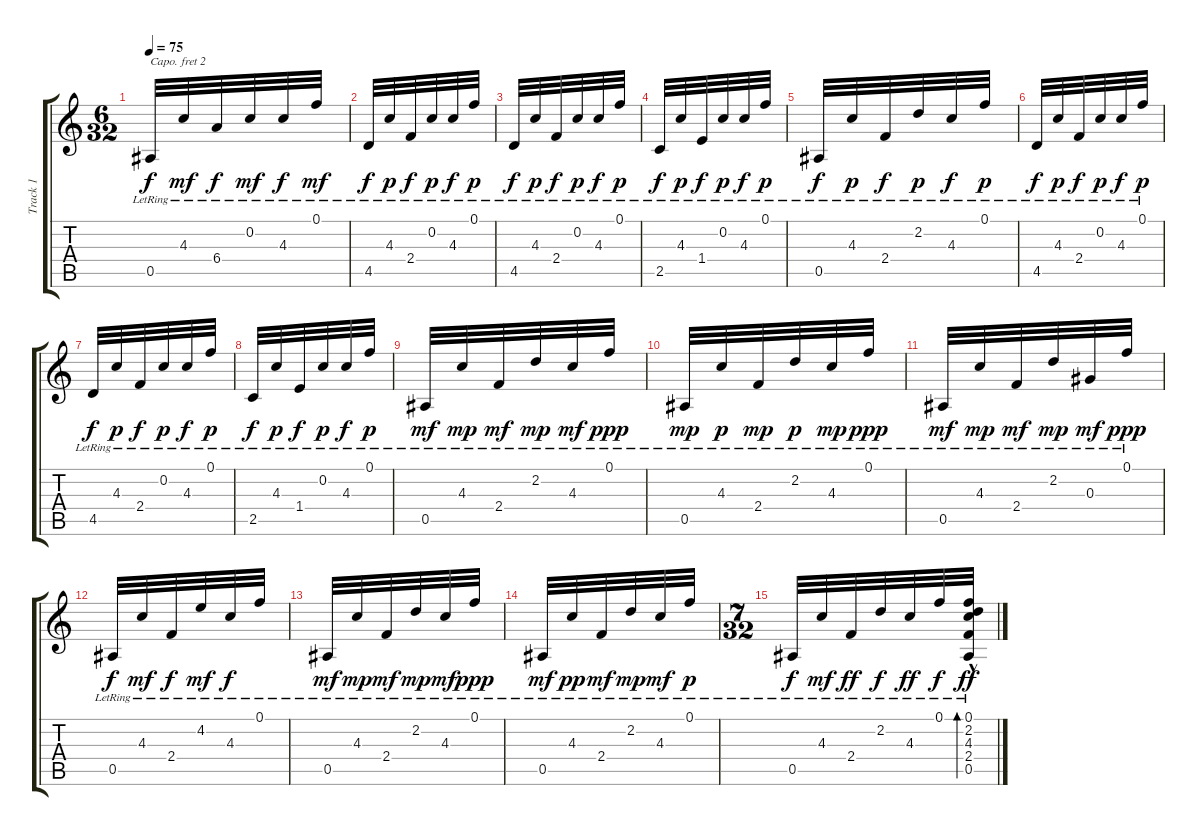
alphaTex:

\track ("Track 1" "Track 1") {instrument acousticguitarsteel bank 22}
\staff {score tabs}
\capo 2
\tuning (Eb4 Bb3 Gb3 Db3 Ab2 Eb2) {hide}
\ts (6 32)
\tempo 75
\clef g2
\ks c
0.5{lr}.32{dy f} 4.3{lr}.32{dy mf} 6.4{lr}.32{dy f} 0.2{lr}.32{dy mf} 4.3{lr}.32{dy f} 0.1{lr}.32{dy mf} |
4.5{lr}.32{dy f} 4.3{lr}.32{dy p} 2.4{lr}.32{dy f} 0.2{lr}.32{dy p} 4.3{lr}.32{dy f} 0.1{lr}.32{dy p} |
4.5{lr}.32{dy f} 4.3{lr}.32{dy p} 2.4{lr}.32{dy f} 0.2{lr}.32{dy p} 4.3{lr}.32{dy f} 0.1{lr}.32{dy p} |
2.5{lr}.32{dy f} 4.3{lr}.32{dy p} 1.4{lr}.32{dy f} 0.2{lr}.32{dy p} 4.3{lr}.32{dy f} 0.1{lr}.32{dy p} |
0.5{lr}.32{dy f} 4.3{lr}.32{dy p} 2.4{lr}.32{dy f} 2.2{lr}.32{dy p} 4.3{lr}.32{dy f} 0.1{lr}.32{dy p} |
4.5{lr}.32{dy f} 4.3{lr}.32{dy p} 2.4{lr}.32{dy f} 0.2{lr}.32{dy p} 4.3{lr}.32{dy f} 0.1{lr}.32{dy p} |
4.5{lr}.32{dy f} 4.3{lr}.32{dy p} 2.4{lr}.32{dy f} 0.2{lr}.32{dy p} 4.3{lr}.32{dy f} 0.1{lr}.32{dy p} |
2.5{lr}.32{dy f} 4.3{lr}.32{dy p} 1.4{lr}.32{dy f} 0.2{lr}.32{dy p} 4.3{lr}.32{dy f} 0.1{lr}.32{dy p} |
0.5{lr}.32{dy mf} 4.3{lr}.32{dy mp} 2.4{lr}.32{dy mf} 2.2{lr}.32{dy mp} 4.3{lr}.32{dy mf} 0.1{lr}.32{dy ppp} |
0.5{lr}.32{dy mp} 4.3{lr}.32{dy p} 2.4{lr}.32{dy mp} 2.2{lr}.32{dy p} 4.3{lr}.32{dy mp} 0.1{lr}.32{dy ppp} |
0.5{lr}.32{dy mf} 4.3{lr}.32{dy mp} 2.4{lr}.32{dy mf} 2.2{lr}.32{dy mp} 0.3{lr}.32{dy mf} 0.1{lr}.32{dy ppp} |
0.5{lr}.32{dy f} 4.3{lr}.32{dy mf} 2.4{lr}.32{dy f} 4.2{lr}.32{dy mf} 4.3{lr}.32{dy f} 0.1{lr}.32 |
0.5{lr}.32{dy mf} 4.3{lr}.32{dy mp} 2.4{lr}.32{dy mf} 2.2{lr}.32{dy mp} 4.3{lr}.32{dy mf} 0.1{lr}.32{dy ppp} |
0.5{lr}.32{dy mf} 4.3{lr}.32{dy pp} 2.4{lr}.32{dy mf} 2.2{lr}.32{dy mp} 4.3{lr}.32{dy mf} 0.1{lr}.32{dy p} |
\ts (7 32)
0.5{lr}.32{dy f} 4.3{lr}.32{dy mf} 2.4{lr}.32{dy ff} 2.2{lr}.32{dy f} 4.3{lr}.32{dy ff} 0.1{lr}.32{dy f} (0.1{lr} 2.2{lr} 4.3{lr} 2.4{hac lr} 0.5{lr}).32{bd 120 dy ff}
